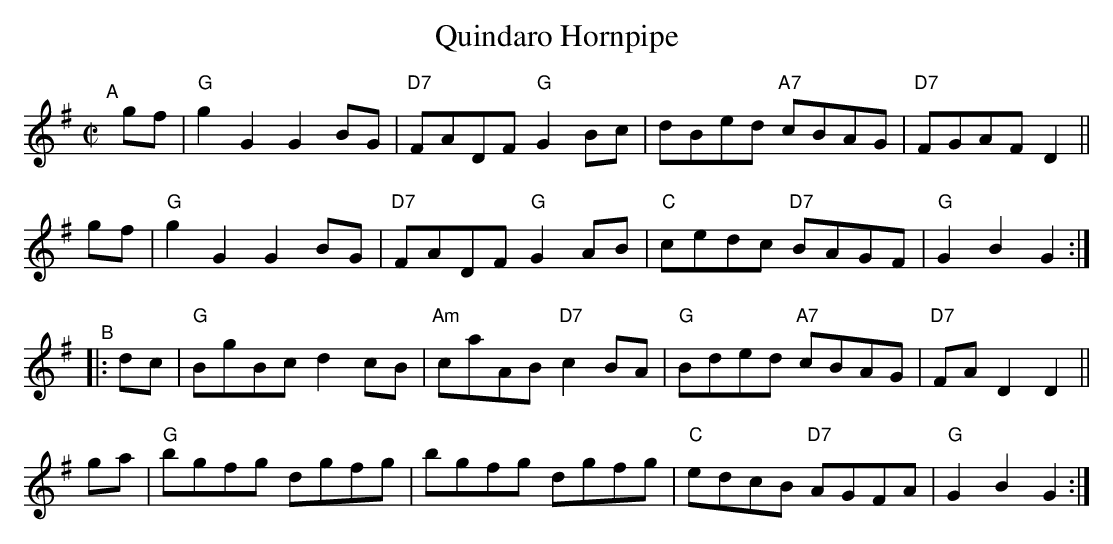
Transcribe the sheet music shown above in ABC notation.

X:1
T: Quindaro Hornpipe
M: C|
L: 1/8
K: G
"^A"[|]\
gf | "G"g2G2 G2BG | "D7"FADF "G"G2Bc | dBed "A7"cBAG | "D7"FGAF D2 ||
gf | "G"g2G2 G2BG | "D7"FADF "G"G2AB | "C"cedc "D7"BAGF | "G"G2B2 G2 :|
"^B"|:\
dc | "G"BgBc d2cB | "Am"caAB "D7"c2BA | "G"Bded "A7"cBAG | "D7"FAD2 D2 ||
ga | "G"bgfg dgfg | bgfg dgfg | "C"edcB "D7"AGFA | "G"G2B2 G2 :|
